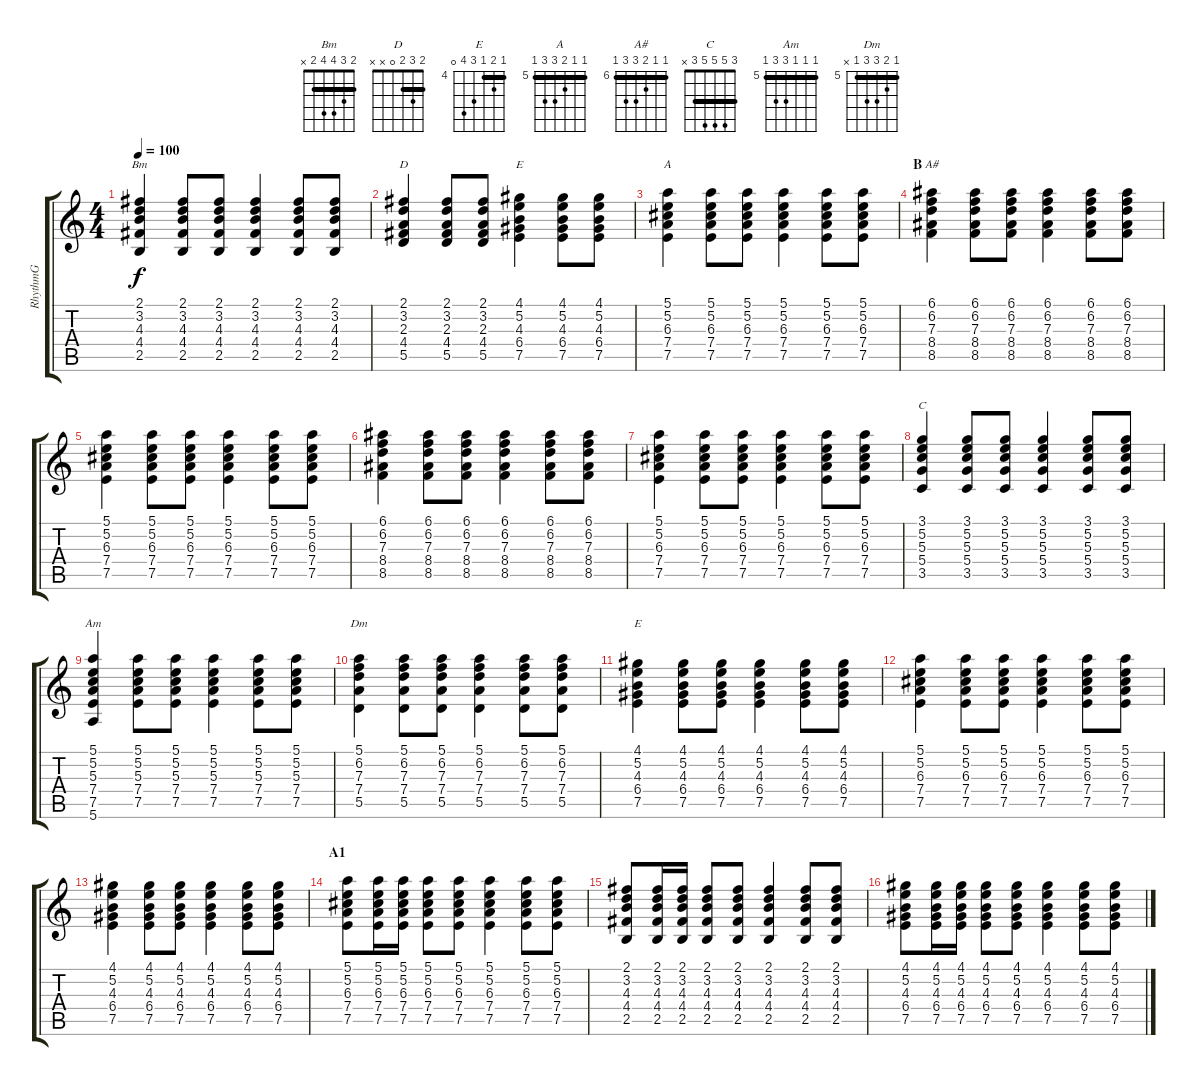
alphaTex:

\track ("RhythmG" "RhythmG") {instrument acousticguitarsteel}
\staff {score tabs}
\tuning (E4 B3 G3 D3 A2 E2) {hide}
\chord ("Bm" 2 3 4 4 2 x) {barre 2}
\chord ("D" 2 3 2 0 x x) {barre 2}
\chord ("E" 4 5 4 6 7 x) {firstfret 4 barre 4}
\chord ("A" 5 5 6 7 7 5) {firstfret 5 barre 5}
\chord ("A#" 6 6 7 8 8 6) {firstfret 6 barre 6}
\chord ("C" 3 5 5 5 3 x) {barre 3}
\chord ("Am" 5 5 5 7 7 5) {firstfret 5 barre 5}
\chord ("Dm" 5 6 7 7 5 x) {firstfret 5 barre 5}
\chord ("E" 4 5 4 6 7 0) {firstfret 4 barre 4}
\ts (4 4)
\tempo 100
\clef g2
\ks c
(2.1 3.2 4.3 4.4 2.5).4{ch "Bm" dy f} (2.1 3.2 4.3 4.4 2.5).8 (2.1 3.2 4.3 4.4 2.5).8 (2.1 3.2 4.3 4.4 2.5).4 (2.1 3.2 4.3 4.4 2.5).8 (2.1 3.2 4.3 4.4 2.5).8 |
(2.1 3.2 2.3 4.4 5.5).4{ch "D"} (2.1 3.2 2.3 4.4 5.5).8 (2.1 3.2 2.3 4.4 5.5).8 (4.1 5.2 4.3 6.4 7.5).4{ch "E"} (4.1 5.2 4.3 6.4 7.5).8 (4.1 5.2 4.3 6.4 7.5).8 |
(5.1 5.2 6.3 7.4 7.5).4{ch "A"} (5.1 5.2 6.3 7.4 7.5).8 (5.1 5.2 6.3 7.4 7.5).8 (5.1 5.2 6.3 7.4 7.5).4 (5.1 5.2 6.3 7.4 7.5).8 (5.1 5.2 6.3 7.4 7.5).8 |
\section ("" "B")
(6.1 6.2 7.3 8.4 8.5).4{ch "A#"} (6.1 6.2 7.3 8.4 8.5).8 (6.1 6.2 7.3 8.4 8.5).8 (6.1 6.2 7.3 8.4 8.5).4 (6.1 6.2 7.3 8.4 8.5).8 (6.1 6.2 7.3 8.4 8.5).8 |
(5.1 5.2 6.3 7.4 7.5).4 (5.1 5.2 6.3 7.4 7.5).8 (5.1 5.2 6.3 7.4 7.5).8 (5.1 5.2 6.3 7.4 7.5).4 (5.1 5.2 6.3 7.4 7.5).8 (5.1 5.2 6.3 7.4 7.5).8 |
(6.1 6.2 7.3 8.4 8.5).4 (6.1 6.2 7.3 8.4 8.5).8 (6.1 6.2 7.3 8.4 8.5).8 (6.1 6.2 7.3 8.4 8.5).4 (6.1 6.2 7.3 8.4 8.5).8 (6.1 6.2 7.3 8.4 8.5).8 |
(5.1 5.2 6.3 7.4 7.5).4 (5.1 5.2 6.3 7.4 7.5).8 (5.1 5.2 6.3 7.4 7.5).8 (5.1 5.2 6.3 7.4 7.5).4 (5.1 5.2 6.3 7.4 7.5).8 (5.1 5.2 6.3 7.4 7.5).8 |
(3.1 5.2 5.3 5.4 3.5).4{ch "C"} (3.1 5.2 5.3 5.4 3.5).8 (3.1 5.2 5.3 5.4 3.5).8 (3.1 5.2 5.3 5.4 3.5).4 (3.1 5.2 5.3 5.4 3.5).8 (3.1 5.2 5.3 5.4 3.5).8 |
(5.1 5.2 5.3 7.4 7.5 5.6).4{ch "Am"} (5.1 5.2 5.3 7.4 7.5).8 (5.1 5.2 5.3 7.4 7.5).8 (5.1 5.2 5.3 7.4 7.5).4 (5.1 5.2 5.3 7.4 7.5).8 (5.1 5.2 5.3 7.4 7.5).8 |
(5.1 6.2 7.3 7.4 5.5).4{ch "Dm"} (5.1 6.2 7.3 7.4 5.5).8 (5.1 6.2 7.3 7.4 5.5).8 (5.1 6.2 7.3 7.4 5.5).4 (5.1 6.2 7.3 7.4 5.5).8 (5.1 6.2 7.3 7.4 5.5).8 |
(4.1 5.2 4.3 6.4 7.5).4{ch "E"} (4.1 5.2 4.3 6.4 7.5).8 (4.1 5.2 4.3 6.4 7.5).8 (4.1 5.2 4.3 6.4 7.5).4 (4.1 5.2 4.3 6.4 7.5).8 (4.1 5.2 4.3 6.4 7.5).8 |
(5.1 5.2 6.3 7.4 7.5).4 (5.1 5.2 6.3 7.4 7.5).8 (5.1 5.2 6.3 7.4 7.5).8 (5.1 5.2 6.3 7.4 7.5).4 (5.1 5.2 6.3 7.4 7.5).8 (5.1 5.2 6.3 7.4 7.5).8 |
(4.1 5.2 4.3 6.4 7.5).4 (4.1 5.2 4.3 6.4 7.5).8 (4.1 5.2 4.3 6.4 7.5).8 (4.1 5.2 4.3 6.4 7.5).4 (4.1 5.2 4.3 6.4 7.5).8 (4.1 5.2 4.3 6.4 7.5).8 |
\section ("" "A1")
(5.1 5.2 6.3 7.4 7.5).8 (5.1 5.2 6.3 7.4 7.5).16 (5.1 5.2 6.3 7.4 7.5).16 (5.1 5.2 6.3 7.4 7.5).8 (5.1 5.2 6.3 7.4 7.5).8 (5.1 5.2 6.3 7.4 7.5).4 (5.1 5.2 6.3 7.4 7.5).8 (5.1 5.2 6.3 7.4 7.5).8 |
(2.1 3.2 4.3 4.4 2.5).8 (2.1 3.2 4.3 4.4 2.5).16 (2.1 3.2 4.3 4.4 2.5).16 (2.1 3.2 4.3 4.4 2.5).8 (2.1 3.2 4.3 4.4 2.5).8 (2.1 3.2 4.3 4.4 2.5).4 (2.1 3.2 4.3 4.4 2.5).8 (2.1 3.2 4.3 4.4 2.5).8 |
(4.1 5.2 4.3 6.4 7.5).8 (4.1 5.2 4.3 6.4 7.5).16 (4.1 5.2 4.3 6.4 7.5).16 (4.1 5.2 4.3 6.4 7.5).8 (4.1 5.2 4.3 6.4 7.5).8 (4.1 5.2 4.3 6.4 7.5).4 (4.1 5.2 4.3 6.4 7.5).8 (4.1 5.2 4.3 6.4 7.5).8
